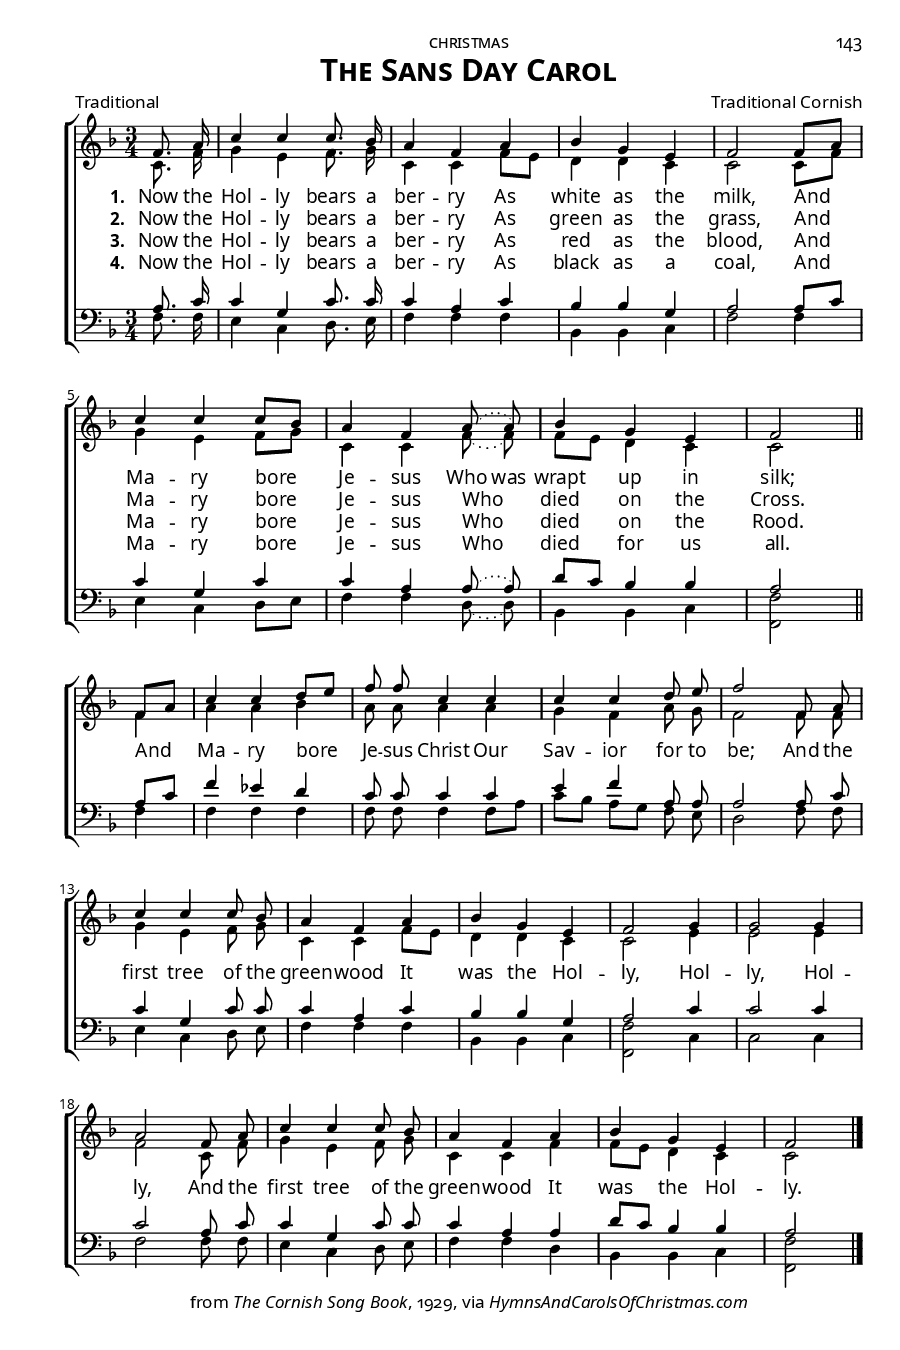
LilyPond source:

\version "2.14.2"
\include "util.ly"
\header {
  title = \markup{\override #'(font-name . "Garamond Premier Pro Semibold"){ \abs-fontsize #15 \smallCapsOldStyle"The Sans Day Carol"}}
  poet = \markup\oldStyleNum"Traditional"
  composer = \markup\oldStyleNum"Traditional Cornish"
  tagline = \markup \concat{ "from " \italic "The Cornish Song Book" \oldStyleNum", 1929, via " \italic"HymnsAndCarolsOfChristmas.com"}
}
\paper {
  %print-all-headers = ##t
  paper-height = 9\in
  paper-width = 6\in
  indent = 0\in
  %system-system-spacing = #'((basic-distance . 10) (padding . 0))
  system-system-spacing =
    #'((basic-distance . 0)
       (minimum-distance . 0)
       (padding . -5)
       (stretchability . 100))
  ragged-last-bottom = ##f
  ragged-bottom = ##f
  two-sided = ##t
  inner-margin = 0.5\in
  outer-margin = 0.25\in
  top-margin = 0.25\in
  bottom-margin = 0.25\in
  first-page-number = #143
  print-first-page-number = ##t
  headerLine = \markup{\override #'(font-name . "Garamond Premier Pro") \smallCapsOldStyle"christmas"}
  oddHeaderMarkup = \markup\fill-line{
     \override #'(font-name . "Garamond Premier Pro")\abs-fontsize #8.5
     \combine 
        \fill-line{"" \on-the-fly #print-page-number-check-first
        \oldStylePageNum""
        }
        \fill-line{\headerLine}
  }
  evenHeaderMarkup = \markup {
     \override #'(font-name . "Garamond Premier Pro")\abs-fontsize #8.5
     \combine
        \on-the-fly #print-page-number-check-first
        \oldStylePageNum""
        \fill-line{\headerLine}
  }
}
#(set-global-staff-size 15) \paper{ #(define fonts (make-pango-font-tree "GoudyOlSt BT" "Garamond Premier Pro" "Garamond Premier Pro" (/ 15 20))) }
global = {
  \key f \major
  \time 3/4
  \autoBeamOff
  % Quarter note = 108
}

sopMusic = \relative c' {
  \partial 4 f8. a16 |
  c4 c c8. bes16 |
  a4 f a |
  bes g e |
  f2 f8[ a] |
  c4 c c8[ bes] |
  
  a4 f \slurDotted a8( a) |
  bes4 g e |
  f2 \bar "||" \break
  f8[ a] |
  c4 c d8[ e] |
  f8 f c4 c |
  
  c c d8 e |
  f2 f,8 a |
  c4 c c8 bes |
  a4 f a |
  bes g e |
  f2 g4 |
  
  g2 g4 |
  a2 f8 a |
  c4 c c8 bes |
  a4 f a |
  bes g e |
  \partial 2 f2 \bar "|."
  
}
sopWords = \lyricmode {
  
}

altoMusic = \relative c' {
  c8. f16 |
  g4 e f8. g16 |
  c,4 c f8[ e] |
  d4 d c |
  c2 c8[ f] |
  g4 e f8[ g] |
  
  c,4 c \slurDotted f8( f) |
  f[ e] d4 c |
  c2 |
  f4 |
  a a bes |
  a8 a a4 a |
  
  g f a8 g |
  f2 f8 f |
  g4 e f8 g |
  c,4 c f8[ e] |
  d4 d c |
  c2 e4 |
  
  e2 e4 |
  f2 c8 f |
  g4 e f8 g |
  c,4 c f |
  f8[ e] d4 c |
  c2 \bar "|."
}
altoWords = \lyricmode {
  \dropLyricsV
  \set stanza = #"1. "
  Now the Hol -- ly bears a ber -- ry
  As white as the milk,
  And Ma -- ry bore Je -- sus
  \set ignoreMelismata = ##t
  Who was wrapt up in silk;
  \unset ignoreMelismata
  
  And Ma -- ry bore Je -- sus Christ Our
  Sav -- ior for to be;
  And the first tree of the green -- wood
  It was the Hol -- ly,
  Hol -- ly,
  Hol -- ly,
  And the first tree of the green -- wood
  It was the Hol -- ly.
}
altoWordsII = \lyricmode {
  \dropLyricsV
%\markup\italic
  \set stanza = #"2. "
  Now the Hol -- ly bears a ber -- ry
  As green as the grass,
  And Ma -- ry bore Je -- sus Who died on the Cross.
}
altoWordsIII = \lyricmode {
  \dropLyricsV
  \set stanza = #"3. "
  Now the Hol -- ly bears a ber -- ry
  As red as the blood,
  And Ma -- ry bore Je -- sus Who died on the Rood.
}
altoWordsIV = \lyricmode {
  \dropLyricsV
  \set stanza = #"4. "
  Now the Hol -- ly bears a ber -- ry
  As black as a coal,
  And Ma -- ry bore Je -- sus Who died for us all.
}
altoWordsV = \lyricmode {
  \set stanza = #"5. "
  \set ignoreMelismata = ##t
}
altoWordsVI = \lyricmode {
  \set stanza = #"6. "
  \set ignoreMelismata = ##t
}
tenorMusic = \relative c' {
  a8. c16 |
  c4 g c8. c16 |
  c4 a c |
  bes bes g |
  a2 a8[ c] |
  c4 g c |
  
  c a \slurDotted a8( a) |
  d[ c] bes4 bes |
  a2 |
  a8[ c] |
  f4 ees d |
  c8 c c4 c |
  
  e f a,8 a |
  a2 a8 c |
  c4 g c8 c |
  c4 a c |
  bes bes g |
  a2 c4 |
  
  c2 c4 |
  c2 a8 c |
  c4 g c8 c |
  c4 a a |
  d8[ c] bes4 bes |
  a2 \bar "|."
}
tenorWords = \lyricmode {

}

bassMusic = \relative c {
  f8. f16 |
  e4 c d8. e16 |
  f4 f f |
  bes, bes c |
  f2 f4 |
  e c d8[ e] |
  
  f4 f \slurDotted d8( d) |
  bes4 bes c |
  <f f,>2 |
  f4 |
  f f f |
  f8 f f4 f8[ a] |
  
  c[ bes] a[ g] f e |
  d2 f8 f |
  e4 c d8 e |
  f4 f f |
  bes, bes c |
  <f f,>2 c4 |
  
  c2 c4 |
  f2 f8 f |
  e4 c d8 e |
  f4 f d |
  bes bes c |
  <f f,>2 \bar "|."
}
bassWords = \lyricmode {

}

pianoRH = \relative c' {
  
}
pianoLH = \relative c' {
  
}

\score {
  <<
   \new ChoirStaff <<
    \new Staff = women <<
      \new Voice = "sopranos" { \voiceOne << \global \sopMusic >> }
      \new Voice = "altos" { \voiceTwo << \global \altoMusic >> }
    >>
    \new Lyrics \with { alignAboveContext = #"women" \override VerticalAxisGroup #'nonstaff-relatedstaff-spacing = #'((basic-distance . 1))} \lyricsto "sopranos" \sopWords
    \new Lyrics = "altosVI"  \with { alignBelowContext = #"women" } \lyricsto "sopranos" \altoWordsVI
    \new Lyrics = "altosV"  \with { alignBelowContext = #"women" } \lyricsto "sopranos" \altoWordsV
    \new Lyrics = "altosIV"  \with { alignBelowContext = #"women" } \lyricsto "sopranos" \altoWordsIV
    \new Lyrics = "altosIII"  \with { alignBelowContext = #"women" } \lyricsto "sopranos" \altoWordsIII
    \new Lyrics = "altosII"  \with { alignBelowContext = #"women" } \lyricsto "sopranos" \altoWordsII
    \new Lyrics = "altos"  \with { alignBelowContext = #"women" \override VerticalAxisGroup #'nonstaff-relatedstaff-spacing = #'((basic-distance . 1)) } \lyricsto "sopranos" \altoWords
   \new Staff = men <<
      \clef bass
      \new Voice = "tenors" { \voiceOne << \global \tenorMusic >> }
      \new Voice = "basses" { \voiceTwo << \global \bassMusic >> }
    >>
    \new Lyrics \with { alignAboveContext = #"men" \override VerticalAxisGroup #'nonstaff-relatedstaff-spacing = #'((basic-distance . 1)) } \lyricsto "tenors" \tenorWords
    \new Lyrics \with { alignBelowContext = #"men" \override VerticalAxisGroup #'nonstaff-relatedstaff-spacing = #'((basic-distance . 1)) } \lyricsto "basses" \bassWords
  >>
%    \new PianoStaff << \new Staff { \new Voice { \pianoRH } } \new Staff { \clef "bass" \pianoLH } >>
  >>
  \layout {
    \context {
      \Score
      %\override SpacingSpanner #'base-shortest-duration = #(ly:make-moment 1 8)
      %\override SpacingSpanner #'common-shortest-duration = #(ly:make-moment 1 4)
    }
    \context {
      % Remove all empty staves
      % \Staff \RemoveEmptyStaves \override VerticalAxisGroup #'remove-first = ##t
    }
    \context {
      \Lyrics
      \override LyricText #'X-offset = #center-on-word
    }
  }
}

